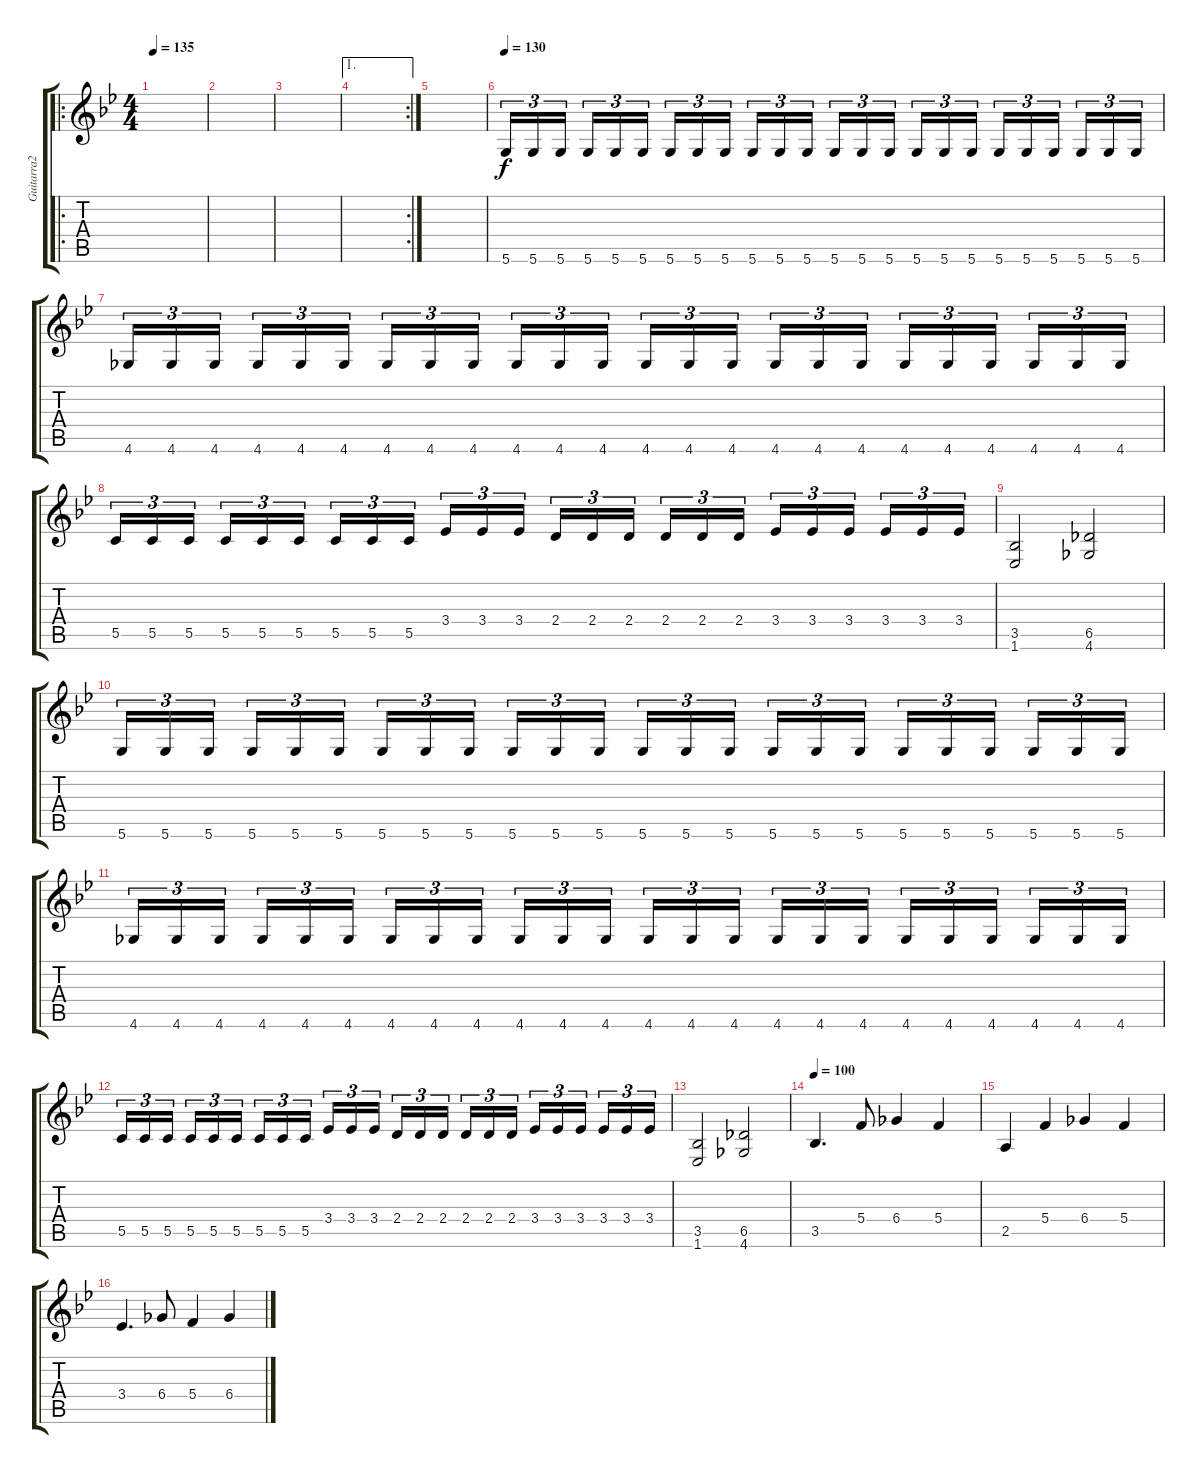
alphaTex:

\track ("Guitarra2" "Guitarra2") {instrument distortionguitar}
\staff {score tabs}
\tuning (D4 A3 F3 C3 G2 D2) {hide}
\ro
\ts (4 4)
\tempo 135
\clef g2
\ks gminor
|
|
|
\ae 1
\rc 2
|
|
\tempo 130
5.6.16{tu (3 2)} 5.6.16{tu (3 2)} 5.6.16{tu (3 2) beam splitsecondary} 5.6.16{tu (3 2)} 5.6.16{tu (3 2)} 5.6.16{tu (3 2)} 5.6.16{tu (3 2)} 5.6.16{tu (3 2)} 5.6.16{tu (3 2) beam splitsecondary} 5.6.16{tu (3 2)} 5.6.16{tu (3 2)} 5.6.16{tu (3 2)} 5.6.16{tu (3 2)} 5.6.16{tu (3 2)} 5.6.16{tu (3 2) beam splitsecondary} 5.6.16{tu (3 2)} 5.6.16{tu (3 2)} 5.6.16{tu (3 2)} 5.6.16{tu (3 2)} 5.6.16{tu (3 2)} 5.6.16{tu (3 2) beam splitsecondary} 5.6.16{tu (3 2)} 5.6.16{tu (3 2)} 5.6.16{tu (3 2)} |
4.6.16{tu (3 2)} 4.6.16{tu (3 2)} 4.6.16{tu (3 2) beam splitsecondary} 4.6.16{tu (3 2)} 4.6.16{tu (3 2)} 4.6.16{tu (3 2)} 4.6.16{tu (3 2)} 4.6.16{tu (3 2)} 4.6.16{tu (3 2) beam splitsecondary} 4.6.16{tu (3 2)} 4.6.16{tu (3 2)} 4.6.16{tu (3 2)} 4.6.16{tu (3 2)} 4.6.16{tu (3 2)} 4.6.16{tu (3 2) beam splitsecondary} 4.6.16{tu (3 2)} 4.6.16{tu (3 2)} 4.6.16{tu (3 2)} 4.6.16{tu (3 2)} 4.6.16{tu (3 2)} 4.6.16{tu (3 2) beam splitsecondary} 4.6.16{tu (3 2)} 4.6.16{tu (3 2)} 4.6.16{tu (3 2)} |
5.5.16{tu (3 2)} 5.5.16{tu (3 2)} 5.5.16{tu (3 2) beam splitsecondary} 5.5.16{tu (3 2)} 5.5.16{tu (3 2)} 5.5.16{tu (3 2)} 5.5.16{tu (3 2)} 5.5.16{tu (3 2)} 5.5.16{tu (3 2) beam splitsecondary} 3.4.16{tu (3 2)} 3.4.16{tu (3 2)} 3.4.16{tu (3 2)} 2.4.16{tu (3 2)} 2.4.16{tu (3 2)} 2.4.16{tu (3 2) beam splitsecondary} 2.4.16{tu (3 2)} 2.4.16{tu (3 2)} 2.4.16{tu (3 2)} 3.4.16{tu (3 2)} 3.4.16{tu (3 2)} 3.4.16{tu (3 2) beam splitsecondary} 3.4.16{tu (3 2)} 3.4.16{tu (3 2)} 3.4.16{tu (3 2)} |
(3.5 1.6).2 (6.5 4.6).2 |
5.6.16{tu (3 2)} 5.6.16{tu (3 2)} 5.6.16{tu (3 2) beam splitsecondary} 5.6.16{tu (3 2)} 5.6.16{tu (3 2)} 5.6.16{tu (3 2)} 5.6.16{tu (3 2)} 5.6.16{tu (3 2)} 5.6.16{tu (3 2) beam splitsecondary} 5.6.16{tu (3 2)} 5.6.16{tu (3 2)} 5.6.16{tu (3 2)} 5.6.16{tu (3 2)} 5.6.16{tu (3 2)} 5.6.16{tu (3 2) beam splitsecondary} 5.6.16{tu (3 2)} 5.6.16{tu (3 2)} 5.6.16{tu (3 2)} 5.6.16{tu (3 2)} 5.6.16{tu (3 2)} 5.6.16{tu (3 2) beam splitsecondary} 5.6.16{tu (3 2)} 5.6.16{tu (3 2)} 5.6.16{tu (3 2)} |
4.6.16{tu (3 2)} 4.6.16{tu (3 2)} 4.6.16{tu (3 2) beam splitsecondary} 4.6.16{tu (3 2)} 4.6.16{tu (3 2)} 4.6.16{tu (3 2)} 4.6.16{tu (3 2)} 4.6.16{tu (3 2)} 4.6.16{tu (3 2) beam splitsecondary} 4.6.16{tu (3 2)} 4.6.16{tu (3 2)} 4.6.16{tu (3 2)} 4.6.16{tu (3 2)} 4.6.16{tu (3 2)} 4.6.16{tu (3 2) beam splitsecondary} 4.6.16{tu (3 2)} 4.6.16{tu (3 2)} 4.6.16{tu (3 2)} 4.6.16{tu (3 2)} 4.6.16{tu (3 2)} 4.6.16{tu (3 2) beam splitsecondary} 4.6.16{tu (3 2)} 4.6.16{tu (3 2)} 4.6.16{tu (3 2)} |
5.5.16{tu (3 2)} 5.5.16{tu (3 2)} 5.5.16{tu (3 2) beam splitsecondary} 5.5.16{tu (3 2)} 5.5.16{tu (3 2)} 5.5.16{tu (3 2)} 5.5.16{tu (3 2)} 5.5.16{tu (3 2)} 5.5.16{tu (3 2) beam splitsecondary} 3.4.16{tu (3 2)} 3.4.16{tu (3 2)} 3.4.16{tu (3 2)} 2.4.16{tu (3 2)} 2.4.16{tu (3 2)} 2.4.16{tu (3 2) beam splitsecondary} 2.4.16{tu (3 2)} 2.4.16{tu (3 2)} 2.4.16{tu (3 2)} 3.4.16{tu (3 2)} 3.4.16{tu (3 2)} 3.4.16{tu (3 2) beam splitsecondary} 3.4.16{tu (3 2)} 3.4.16{tu (3 2)} 3.4.16{tu (3 2)} |
(3.5 1.6).2 (6.5 4.6).2 |
\tempo 100
3.5.4{d} 5.4.8 6.4.4 5.4.4 |
2.5.4 5.4.4 6.4.4 5.4.4 |
3.4.4{d} 6.4.8 5.4.4 6.4.4
